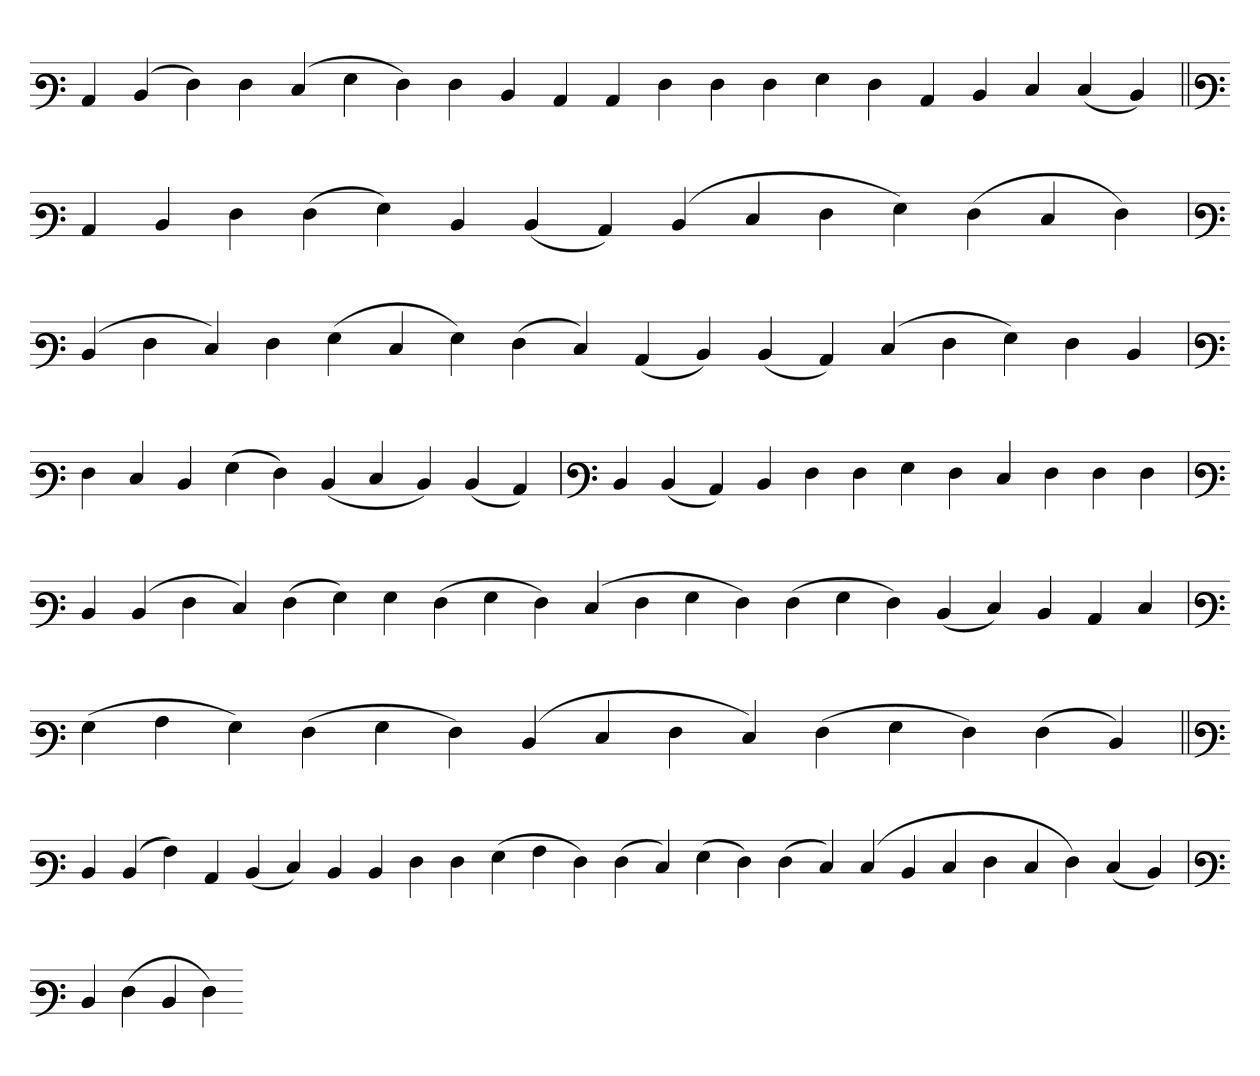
**kern
*part1
*staff1
*clefF3
=
4C
(4D
4F)
4F
(4E
4G
4F)
4F
4D
4C
4C
4F
4F
4F
4G
4F
4C
4D
4E
(4E
4D)
=||
*clefF3
4C
4D
4F
(4F
4G)
4D
(4D
4C)
(4D
4E
4F
4G)
(4F
4E
4F)
=`
*clefF3
(4D
4F
4E)
4F
(4G
4E
4G)
(4F
4E)
(4C
4D)
(4D
4C)
(4E
4F
4G)
4F
4D
=`
*clefF3
4F
4E
4D
(4G
4F)
(4D
4E
4D)
(4D
4C)
=
*clefF3
4D
(4D
4C)
4D
4F
4F
4G
4F
4E
4F
4F
4F
=`
*clefF3
4D
(4D
4F
4E)
(4F
4G)
4G
(4F
4G
4F)
(4E
4F
4G
4F)
(4F
4G
4F)
(4D
4E)
4D
4C
4E
=`
*clefF3
(4G
4A
4G)
(4F
4G
4F)
(4D
4E
4F
4E)
(4F
4G
4F)
(4F
4D)
=||
*clefF3
4D
(4D
4A)
4C
(4D
4E)
4D
4D
4F
4F
(4G
4A
4F)
(4F
4E)
(4G
4F)
(4F
4E)
(4E
4D
4E
4F
4E
4F)
(4E
4D)
=`
*clefF3
4D
(4F
4D
4F)
=-
*-
